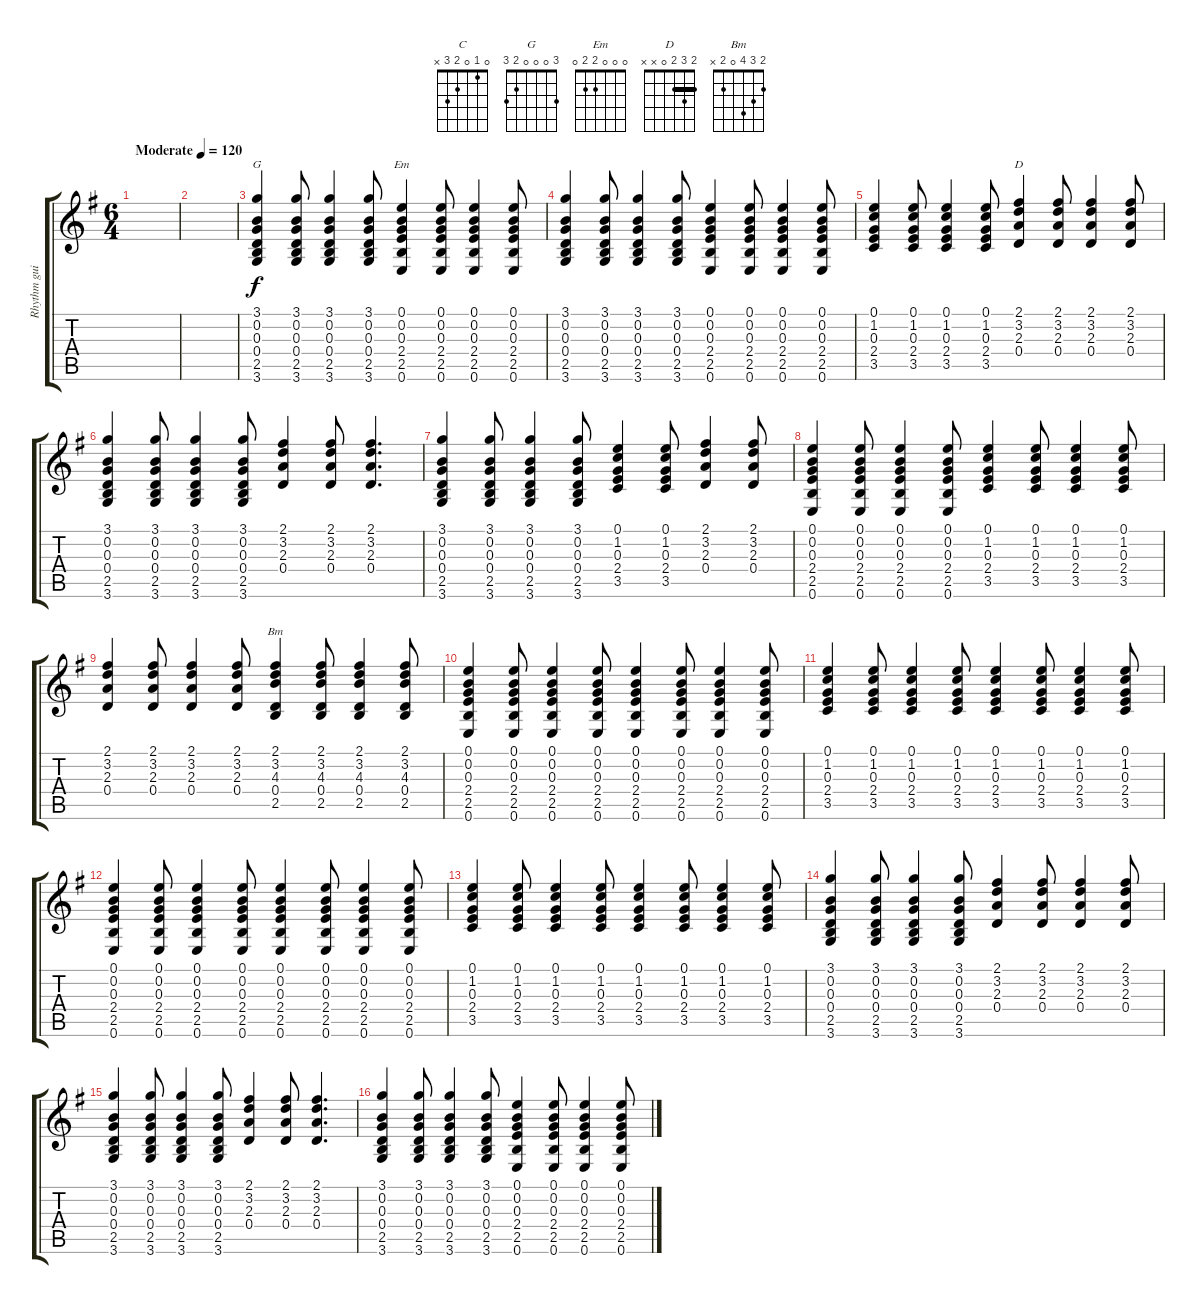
\track ("Rhythm guitar" "Rhythm gui") {instrument acousticguitarsteel}
\staff {score tabs}
\tuning (E4 B3 G3 D3 A2 E2) {hide}
\chord ("C" 0 1 0 2 3 x)
\chord ("G" 3 0 0 0 2 3)
\chord ("Em" 0 0 0 2 2 0)
\chord ("D" 2 3 2 0 x x) {barre 2}
\chord ("Bm" 2 3 4 0 2 x)
\ts (6 4)
\tempo (120 "Moderate")
\clef g2
\ks g
|
|
(3.1 0.2 0.3 0.4 2.5 3.6).4{ch "G"} (3.1 0.2 0.3 0.4 2.5 3.6).8 (3.1 0.2 0.3 0.4 2.5 3.6).4 (3.1 0.2 0.3 0.4 2.5 3.6).8 (0.1 0.2 0.3 2.4 2.5 0.6).4{ch "Em"} (0.1 0.2 0.3 2.4 2.5 0.6).8 (0.1 0.2 0.3 2.4 2.5 0.6).4 (0.1 0.2 0.3 2.4 2.5 0.6).8 |
(3.1 0.2 0.3 0.4 2.5 3.6).4 (3.1 0.2 0.3 0.4 2.5 3.6).8 (3.1 0.2 0.3 0.4 2.5 3.6).4 (3.1 0.2 0.3 0.4 2.5 3.6).8 (0.1 0.2 0.3 2.4 2.5 0.6).4 (0.1 0.2 0.3 2.4 2.5 0.6).8 (0.1 0.2 0.3 2.4 2.5 0.6).4 (0.1 0.2 0.3 2.4 2.5 0.6).8 |
(0.1 1.2 0.3 2.4 3.5).4 (0.1 1.2 0.3 2.4 3.5).8 (0.1 1.2 0.3 2.4 3.5).4 (0.1 1.2 0.3 2.4 3.5).8 (2.1 3.2 2.3 0.4).4{ch "D"} (2.1 3.2 2.3 0.4).8 (2.1 3.2 2.3 0.4).4 (2.1 3.2 2.3 0.4).8 |
(3.1 0.2 0.3 0.4 2.5 3.6).4 (3.1 0.2 0.3 0.4 2.5 3.6).8 (3.1 0.2 0.3 0.4 2.5 3.6).4 (3.1 0.2 0.3 0.4 2.5 3.6).8 (2.1 3.2 2.3 0.4).4 (2.1 3.2 2.3 0.4).8 (2.1 3.2 2.3 0.4).4{d} |
(3.1 0.2 0.3 0.4 2.5 3.6).4 (3.1 0.2 0.3 0.4 2.5 3.6).8 (3.1 0.2 0.3 0.4 2.5 3.6).4 (3.1 0.2 0.3 0.4 2.5 3.6).8 (0.1 1.2 0.3 2.4 3.5).4 (0.1 1.2 0.3 2.4 3.5).8 (2.1 3.2 2.3 0.4).4 (2.1 3.2 2.3 0.4).8 |
(0.1 0.2 0.3 2.4 2.5 0.6).4 (0.1 0.2 0.3 2.4 2.5 0.6).8 (0.1 0.2 0.3 2.4 2.5 0.6).4 (0.1 0.2 0.3 2.4 2.5 0.6).8 (0.1 1.2 0.3 2.4 3.5).4 (0.1 1.2 0.3 2.4 3.5).8 (0.1 1.2 0.3 2.4 3.5).4 (0.1 1.2 0.3 2.4 3.5).8 |
(2.1 3.2 2.3 0.4).4 (2.1 3.2 2.3 0.4).8 (2.1 3.2 2.3 0.4).4 (2.1 3.2 2.3 0.4).8 (2.1 3.2 4.3 0.4 2.5).4{ch "Bm"} (2.1 3.2 4.3 0.4 2.5).8 (2.1 3.2 4.3 0.4 2.5).4 (2.1 3.2 4.3 0.4 2.5).8 |
(0.1 0.2 0.3 2.4 2.5 0.6).4 (0.1 0.2 0.3 2.4 2.5 0.6).8 (0.1 0.2 0.3 2.4 2.5 0.6).4 (0.1 0.2 0.3 2.4 2.5 0.6).8 (0.1 0.2 0.3 2.4 2.5 0.6).4 (0.1 0.2 0.3 2.4 2.5 0.6).8 (0.1 0.2 0.3 2.4 2.5 0.6).4 (0.1 0.2 0.3 2.4 2.5 0.6).8 |
(0.1 1.2 0.3 2.4 3.5).4 (0.1 1.2 0.3 2.4 3.5).8 (0.1 1.2 0.3 2.4 3.5).4 (0.1 1.2 0.3 2.4 3.5).8 (0.1 1.2 0.3 2.4 3.5).4 (0.1 1.2 0.3 2.4 3.5).8 (0.1 1.2 0.3 2.4 3.5).4 (0.1 1.2 0.3 2.4 3.5).8 |
(0.1 0.2 0.3 2.4 2.5 0.6).4 (0.1 0.2 0.3 2.4 2.5 0.6).8 (0.1 0.2 0.3 2.4 2.5 0.6).4 (0.1 0.2 0.3 2.4 2.5 0.6).8 (0.1 0.2 0.3 2.4 2.5 0.6).4 (0.1 0.2 0.3 2.4 2.5 0.6).8 (0.1 0.2 0.3 2.4 2.5 0.6).4 (0.1 0.2 0.3 2.4 2.5 0.6).8 |
(0.1 1.2 0.3 2.4 3.5).4 (0.1 1.2 0.3 2.4 3.5).8 (0.1 1.2 0.3 2.4 3.5).4 (0.1 1.2 0.3 2.4 3.5).8 (0.1 1.2 0.3 2.4 3.5).4 (0.1 1.2 0.3 2.4 3.5).8 (0.1 1.2 0.3 2.4 3.5).4 (0.1 1.2 0.3 2.4 3.5).8 |
(3.1 0.2 0.3 0.4 2.5 3.6).4 (3.1 0.2 0.3 0.4 2.5 3.6).8 (3.1 0.2 0.3 0.4 2.5 3.6).4 (3.1 0.2 0.3 0.4 2.5 3.6).8 (2.1 3.2 2.3 0.4).4 (2.1 3.2 2.3 0.4).8 (2.1 3.2 2.3 0.4).4 (2.1 3.2 2.3 0.4).8 |
(3.1 0.2 0.3 0.4 2.5 3.6).4 (3.1 0.2 0.3 0.4 2.5 3.6).8 (3.1 0.2 0.3 0.4 2.5 3.6).4 (3.1 0.2 0.3 0.4 2.5 3.6).8 (2.1 3.2 2.3 0.4).4 (2.1 3.2 2.3 0.4).8 (2.1 3.2 2.3 0.4).4{d} |
(3.1 0.2 0.3 0.4 2.5 3.6).4 (3.1 0.2 0.3 0.4 2.5 3.6).8 (3.1 0.2 0.3 0.4 2.5 3.6).4 (3.1 0.2 0.3 0.4 2.5 3.6).8 (0.1 0.2 0.3 2.4 2.5 0.6).4 (0.1 0.2 0.3 2.4 2.5 0.6).8 (0.1 0.2 0.3 2.4 2.5 0.6).4 (0.1 0.2 0.3 2.4 2.5 0.6).8
